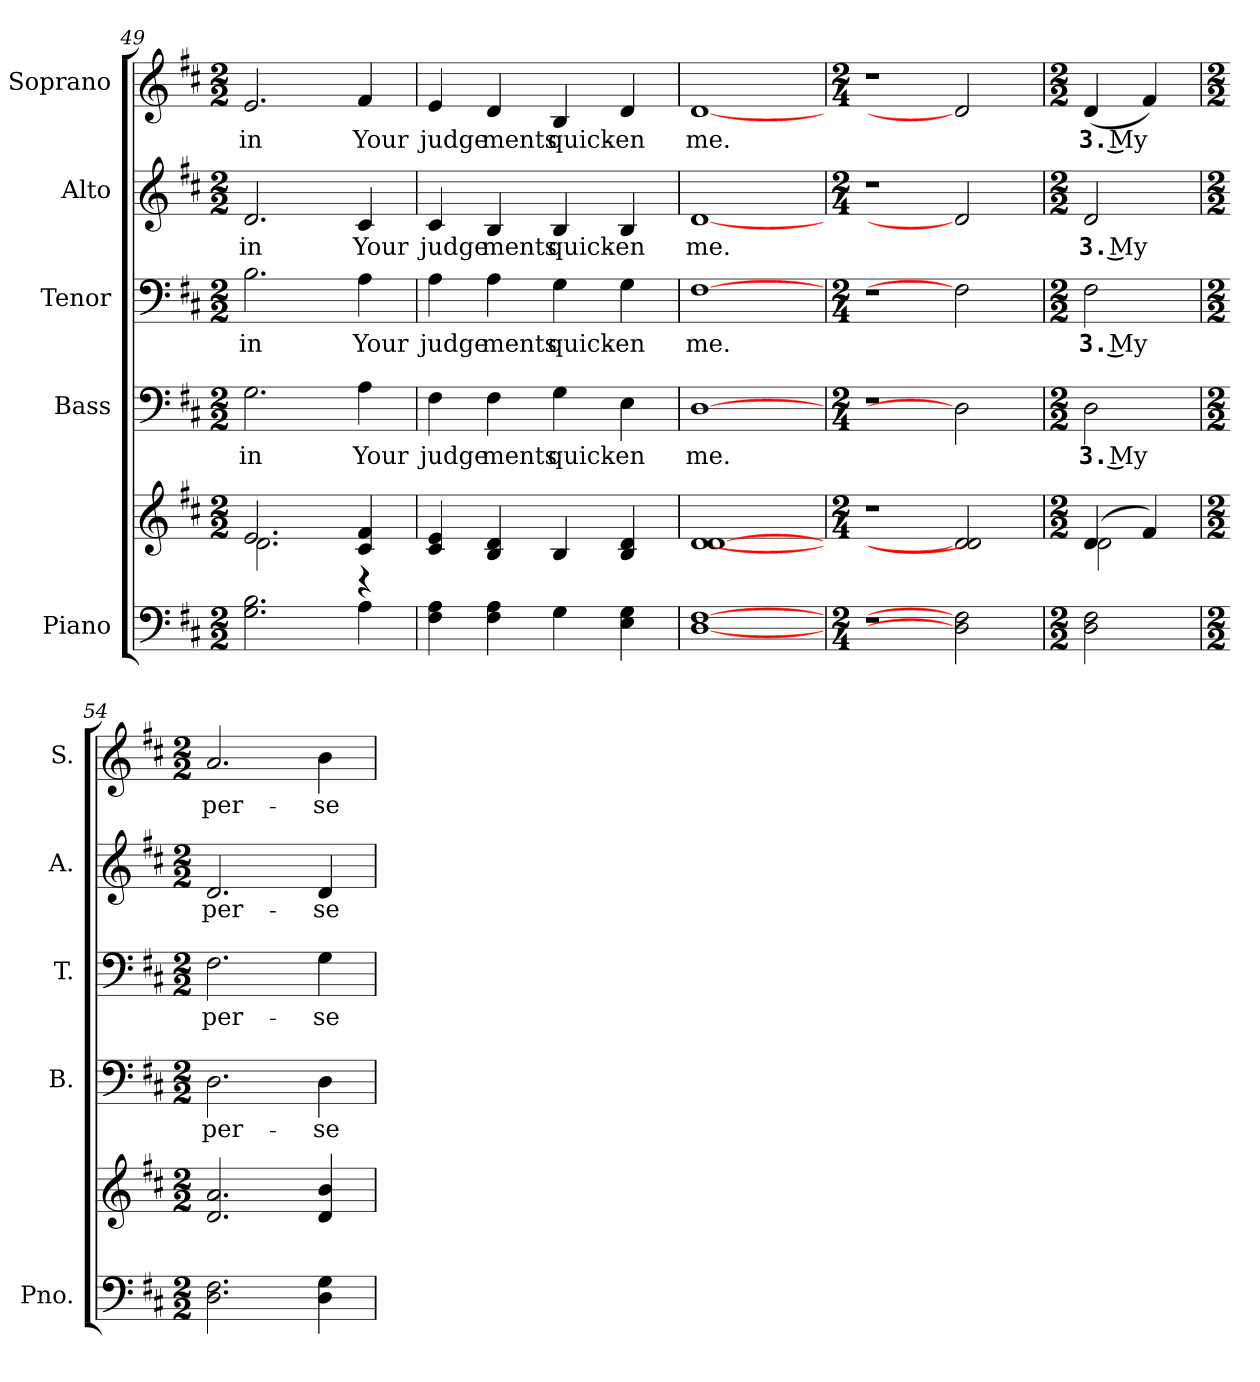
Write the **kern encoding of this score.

**kern	**kern	**kern	**text	**kern	**text	**kern	**text	**kern	**text
*part5	*part5	*part4	*part4	*part3	*part3	*part2	*part2	*part1	*part1
*staff6	*staff5	*staff4	*staff4	*staff3	*staff3	*staff2	*staff2	*staff1	*staff1
*I"Piano	*	*I"Bass	*	*I"Tenor	*	*I"Alto	*	*I"Soprano	*
*I'Pno.	*	*I'B.	*	*I'T.	*	*I'A.	*	*I'S.	*
*clefF4	*clefG2	*clefF4	*	*clefF4	*	*clefG2	*	*clefG2	*
*k[f#c#]	*k[f#c#]	*k[f#c#]	*	*k[f#c#]	*	*k[f#c#]	*	*k[f#c#]	*
*D:	*D:	*D:	*	*D:	*	*D:	*	*D:	*
*M2/2	*M2/2	*M2/2	*	*M2/2	*	*M2/2	*	*M2/2	*
=49	=49	=49	=49	=49	=49	=49	=49	=49	=49
*	*^	*	*	*	*	*	*	*	*
!	!	!	!	!LO:LY:b:color=#000000	!	!	!	!	!	!
!	!	!	!	!	!	!LO:LY:b:color=#000000	!	!	!	!
!	!	!	!	!	!	!	!	!LO:LY:b:color=#000000	!	!
!	!	!	!	!	!	!	!	!	!	!LO:LY:b:color=#000000
2.Gi\ 2.Bi	2.ei/	2.di\	2.Gi\	in	2.Bi\	in	2.di/	in	2.ei/	in
!	!	!	!	!LO:LY:b:color=#000000	!	!	!	!	!	!
!	!	!	!	!	!	!LO:LY:b:color=#000000	!	!	!	!
!	!	!	!	!	!	!	!	!LO:LY:b:color=#000000	!	!
!	!	!	!	!	!	!	!	!	!	!LO:LY:b:color=#000000
4Ai\	4c#i/ 4f#i	4r	4Ai\	Your	4Ai\	Your	4c#i/	Your	4f#i/	Your
*	*v	*v	*	*	*	*	*	*	*	*
=50	=50	=50	=50	=50	=50	=50	=50	=50	=50
*	*^	*	*	*	*	*	*	*	*
!	!	!	!	!LO:LY:b:color=#000000	!	!	!	!	!	!
*	*v	*v	*	*	*	*	*	*	*	*
*	*^	*	*	*	*	*	*	*	*
!	!	!	!	!	!	!LO:LY:b:color=#000000	!	!	!	!
*	*v	*v	*	*	*	*	*	*	*	*
*	*^	*	*	*	*	*	*	*	*
!	!	!	!	!	!	!	!	!LO:LY:b:color=#000000	!	!
*	*v	*v	*	*	*	*	*	*	*	*
*	*^	*	*	*	*	*	*	*	*
!	!	!	!	!	!	!	!	!	!	!LO:LY:b:color=#000000
*	*v	*v	*	*	*	*	*	*	*	*
4F#i\ 4Ai	4c#i/ 4ei	4F#i\	judge	4Ai\	judge	4c#i/	judge	4ei/	judge
!	!	!	!LO:LY:b:color=#000000	!	!	!	!	!	!
!	!	!	!	!	!LO:LY:b:color=#000000	!	!	!	!
!	!	!	!	!	!	!	!LO:LY:b:color=#000000	!	!
!	!	!	!	!	!	!	!	!	!LO:LY:b:color=#000000
4F#i\ 4Ai	4Bi/ 4di	4F#i\	ments	4Ai\	ments	4Bi/	ments	4di/	ments
!	!	!	!LO:LY:b:color=#000000	!	!	!	!	!	!
!	!	!	!	!	!LO:LY:b:color=#000000	!	!	!	!
!	!	!	!	!	!	!	!LO:LY:b:color=#000000	!	!
!	!	!	!	!	!	!	!	!	!LO:LY:b:color=#000000
4Gi\	4Bi/	4Gi\	quick-	4Gi\	quick-	4Bi/	quick-	4Bi/	quick-
!	!	!	!LO:LY:b:color=#000000	!	!	!	!	!	!
!	!	!	!	!	!LO:LY:b:color=#000000	!	!	!	!
!	!	!	!	!	!	!	!LO:LY:b:color=#000000	!	!
!	!	!	!	!	!	!	!	!	!LO:LY:b:color=#000000
4Ei\ 4Gi	4Bi/ 4di	4Ei\	-en	4Gi\	-en	4Bi/	-en	4di/	-en
=51	=51	=51	=51	=51	=51	=51	=51	=51	=51
!	!	!	!LO:LY:b:color=#000000	!	!	!	!	!	!
!	!	!	!	!	!LO:LY:b:color=#000000	!	!	!	!
!	!	!	!	!	!	!	!LO:LY:b:color=#000000	!	!
!	!	!	!	!	!	!	!	!	!LO:LY:b:color=#000000
[1Di [1F#i	[1di [1di	[1Di	me.	[1F#i	me.	[1di	me.	[1di	me.
!!LO:PB:g=z
=52	=52	=52	=52	=52	=52	=52	=52	=52	=52
*M2/4	*M2/4	*M2/4	*	*M2/4	*	*M2/4	*	*M2/4	*
!LO:N:vis=1	!LO:N:vis=1	!LO:N:vis=1	!	!LO:N:vis=1	!	!LO:N:vis=1	!	!LO:N:vis=1	!
2r	2r	2r	.	2r	.	2r	.	2r	.
2Di] 2F#i]	2di] 2di]	2Di]	.	2F#i]	.	2di]	.	2di]	.
=53	=53	=53	=53	=53	=53	=53	=53	=53	=53
*M2/2	*M2/2	*M2/2	*	*M2/2	*	*M2/2	*	*M2/2	*
*	*^	*	*	*	*	*	*	*	*
!	!	!	!	!LO:LY:b:color=#000000	!	!	!	!	!	!
!	!	!	!	!	!	!LO:LY:b:color=#000000	!	!	!	!
!	!	!	!	!	!	!	!	!LO:LY:b:color=#000000	!	!
!	!	!	!	!	!	!	!	!	!	!LO:LY:b:color=#000000
2Di\ 2F#i	(4di/	2di\	2Di\	3. My	2F#i\	3. My	2di/	3. My	(4di/	3. My
.	4f#i/)	.	.	.	.	.	.	.	4f#i/)	.
*	*v	*v	*	*	*	*	*	*	*	*
=54	=54	=54	=54	=54	=54	=54	=54	=54	=54
*M2/2	*M2/2	*M2/2	*	*M2/2	*	*M2/2	*	*M2/2	*
!	!	!	!LO:LY:b:color=#000000	!	!	!	!	!	!
!	!	!	!	!	!LO:LY:b:color=#000000	!	!	!	!
!	!	!	!	!	!	!	!LO:LY:b:color=#000000	!	!
!	!	!	!	!	!	!	!	!	!LO:LY:b:color=#000000
2.Di\ 2.F#i	2.di/ 2.ai	2.Di\	per-	2.F#i\	per-	2.di/	per-	2.ai/	per-
!	!	!	!LO:LY:b:color=#000000	!	!	!	!	!	!
!	!	!	!	!	!LO:LY:b:color=#000000	!	!	!	!
!	!	!	!	!	!	!	!LO:LY:b:color=#000000	!	!
!	!	!	!	!	!	!	!	!	!LO:LY:b:color=#000000
4Di\ 4Gi	4di/ 4bi	4Di\	-se-	4Gi\	-se-	4di/	-se-	4bi\	-se-
=	=	=	=	=	=	=	=	=	=
*-	*-	*-	*-	*-	*-	*-	*-	*-	*-
